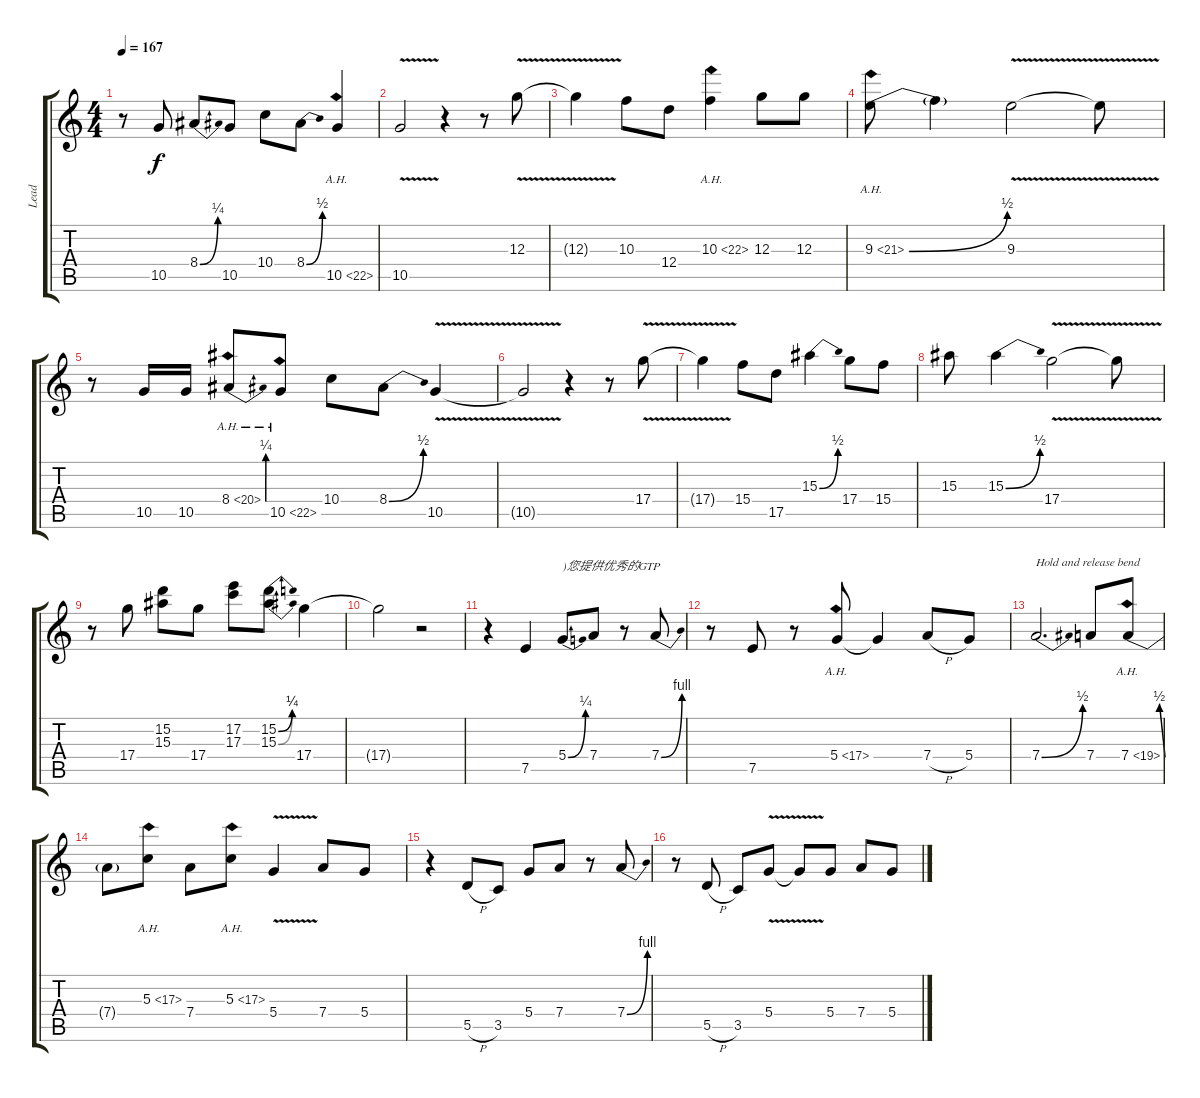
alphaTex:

\track ("Lead" "Lead") {instrument distortionguitar}
\staff {score tabs}
\tuning (E4 B3 G3 D3 A2 E2) {hide}
\ts (4 4)
\tempo 167
\clef g2
\ks c
r.8{dy f} 10.5.8 8.4{be (bend 0 0 60 1)}.8 10.5.8 10.4.8 8.4{be (bend 0 0 60 2)}.8 10.5{ah 12}.4 |
10.5{v}.2 r.4 r.8 12.3{v}.8 |
12.3{t}.4 10.3.8 12.4.8 10.3{ah 12}.4 12.3.8 12.3.8 |
9.3{be (bend 0 0 60 2) ah 12}.8 9.3{t}.4 9.3{v}.2 9.3{t}.8 |
r.8 10.5.16 10.5.16 8.4{be (bend 0 0 60 1) ah 12}.8 10.5{ah 12}.8 10.4.8 8.4{be (bend 0 0 60 2)}.8 10.5{v}.4 |
10.5{t}.2 r.4 r.8 17.4{v}.8 |
17.4{t}.4 15.4.8 17.5.8 15.3{be (bend 0 0 60 2)}.4 17.4.8 15.4.8 |
15.3.8 15.3{be (bend 0 0 60 2)}.4 17.4{v}.2 17.4{t}.8 |
r.8 17.4.8 (15.2 15.3).8 17.4.8 (17.2 17.3).8 (15.2{be (bend 0 0 60 1)} 15.3{be (bend 0 0 60 1)}).8 17.4.4 |
17.4{t}.2 r.2 |
r.4 7.5.4 5.4{be (bend 0 0 60 1)}.8{txt ")您提供优秀的GTP"} 7.4.8 r.8 7.4{be (bend 0 0 60 4)}.8 |
r.8 7.5.8 r.8 5.4{ah 12}.8 5.4{t}.4 7.4{h}.8 5.4.8 |
7.4{be (bend 0 0 60 2)}.2{d txt "Hold and release bend"} 7.4.8 7.4{be (bend 0 0 60 2) ah 12}.8 |
7.4{t}.8 5.3{ah 12}.8 7.4.8 5.3{ah 12}.8 5.4{v}.4 7.4.8 5.4.8 |
r.4 5.5{h}.8 3.5.8 5.4.8 7.4.8 r.8 7.4{be (bend 0 0 60 4)}.8 |
r.8 5.5{h}.8 3.5.8 5.4{v}.8 5.4{t}.8 5.4.8 7.4.8 5.4.8
